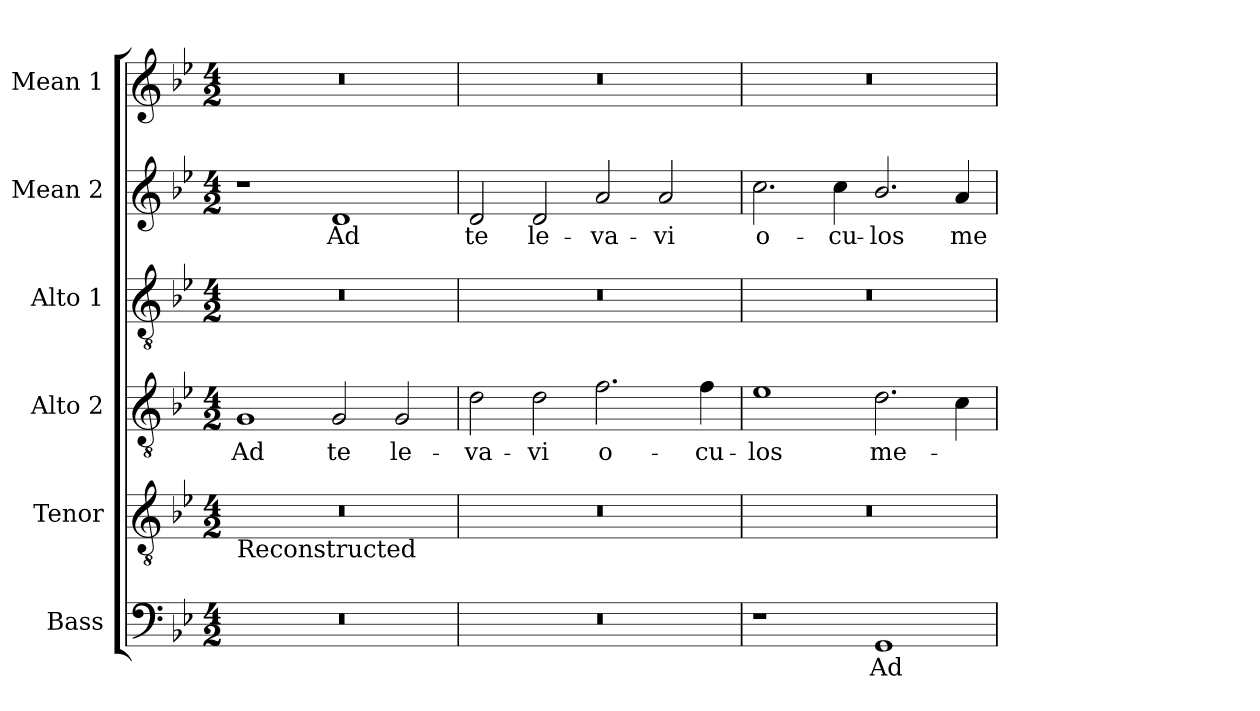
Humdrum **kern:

**kern	**text	**kern	**kern	**text	**kern	**kern	**text	**kern
*part6	*part6	*part5	*part4	*part4	*part3	*part2	*part2	*part1
*staff6	*staff6	*staff5	*staff4	*staff4	*staff3	*staff2	*staff2	*staff1
*I"Bass	*	*I"Tenor	*I"Alto 2	*	*I"Alto 1	*I"Mean 2	*	*I"Mean 1
*I'B.	*	*I'T.	*I'A2.	*	*I'A1	*I'M2.	*	*I'M1.
!!LO:PB:g=z
*clefF4	*	*clefGv2	*clefGv2	*	*clefGv2	*clefG2	*	*clefG2
*	*	*ITrd7c12	*ITrd7c12	*	*ITrd7c12	*	*	*
*k[b-e-]	*	*k[b-e-]	*k[b-e-]	*	*k[b-e-]	*k[b-e-]	*	*k[b-e-]
*g:	*	*g:	*g:	*	*g:	*g:	*	*g:
*M4/2	*	*M4/2	*M4/2	*	*M4/2	*M4/2	*	*M4/2
*MM188	*	*MM188	*MM188	*	*MM188	*MM188	*	*MM188
=1	=1	=1	=1	=1	=1	=1	=1	=1
!LO:N:vis=1	!	!LO:N:vis=1	!	!	!	!	!	!
!	!	!LO:TX:b:t=Reconstructed	!	!	!	!	!	!
!	!	!	!	!LO:LY:b:color=#000000	!LO:N:vis=1	!	!	!LO:N:vis=1
0r	.	0r	1GGi	Ad	0r	1r	.	0r
!	!	!	!	!LO:LY:b:color=#000000	!	!	!	!
!	!	!	!	!	!	!	!LO:LY:b:color=#000000	!
.	.	.	2GGi/	te	.	1di	Ad	.
!	!	!	!	!LO:LY:b:color=#000000	!	!	!	!
.	.	.	2GGi/	le-	.	.	.	.
=2	=2	=2	=2	=2	=2	=2	=2	=2
!LO:N:vis=1	!	!LO:N:vis=1	!	!	!	!	!	!
!	!	!	!	!LO:LY:b:color=#000000	!LO:N:vis=1	!	!	!
!	!	!	!	!	!	!	!LO:LY:b:color=#000000	!LO:N:vis=1
0r	.	0r	2Di\	-va-	0r	2di/	te	0r
!	!	!	!	!LO:LY:b:color=#000000	!	!	!	!
!	!	!	!	!	!	!	!LO:LY:b:color=#000000	!
.	.	.	2Di\	-vi	.	2di/	le-	.
!	!	!	!	!LO:LY:b:color=#000000	!	!	!	!
!	!	!	!	!	!	!	!LO:LY:b:color=#000000	!
.	.	.	2.Fi\	o-	.	2ai/	-va-	.
!	!	!	!	!	!	!	!LO:LY:b:color=#000000	!
.	.	.	.	.	.	2ai/	-vi	.
!	!	!	!	!LO:LY:b:color=#000000	!	!	!	!
.	.	.	4Fi\	-cu-	.	.	.	.
=3	=3	=3	=3	=3	=3	=3	=3	=3
!	!	!LO:N:vis=1	!	!	!	!	!	!
!	!	!	!	!LO:LY:b:color=#000000	!LO:N:vis=1	!	!	!
!	!	!	!	!	!	!	!LO:LY:b:color=#000000	!LO:N:vis=1
1r	.	0r	1E-i	-los	0r	2.cci\	o-	0r
!	!	!	!	!	!	!	!LO:LY:b:color=#000000	!
.	.	.	.	.	.	4cci\	-cu-	.
!	!LO:LY:b:color=#000000	!	!	!	!	!	!	!
!	!	!	!	!LO:LY:b:color=#000000	!	!	!	!
!	!	!	!	!	!	!	!LO:LY:b:color=#000000	!
1GGi	Ad	.	2.Di\	me-	.	2.b-i/	-los	.
!	!	!	!	!	!	!	!LO:LY:b:color=#000000	!
.	.	.	4Ci\	.	.	4ai/	me-	.
=	=	=	=	=	=	=	=	=
*-	*-	*-	*-	*-	*-	*-	*-	*-
